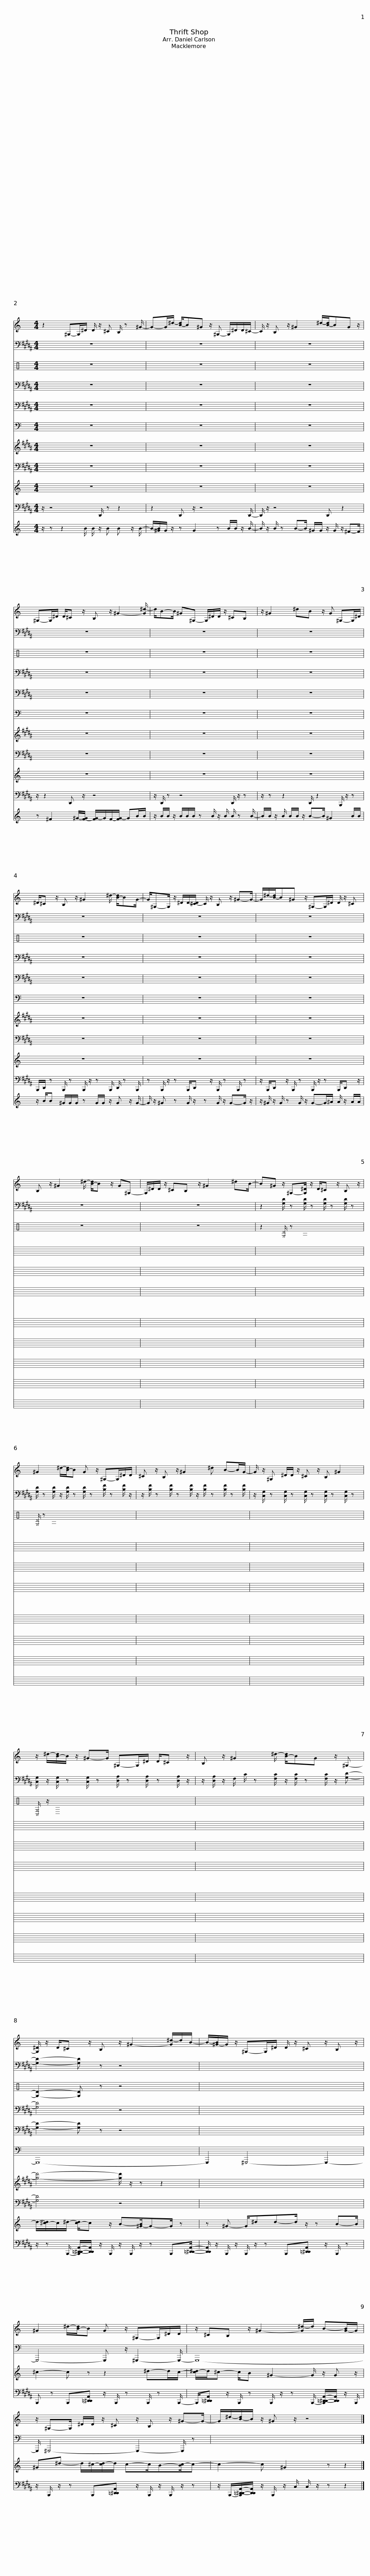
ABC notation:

X:1
%%score 1 2 3 4 5 6 7 8 9 10 11
L:1/8
M:4/4
I:linebreak $
K:C
V:1 treble
V:2 bass
V:3 perc
K:none
V:4 bass
V:5 bass
V:6 bass
V:7 treble
V:8 bass
V:9 treble
V:10 bass
V:11 treble
V:1
 z2 ^G,-G,/^D/ D/ z/ ^C B,/ z ^G/- | G-G/^d/- [B-d]/B^G z/ ^G,- G,/^D/D/^C/- |$ C/ z/ B, z/ ^G2 ^d/-[B-d]/BG z/ | ^G,-G,/^D/ D/^C z/ B, z/ ^G2- [G^d-]/ |$ d/B-B/ ^G^G,- G,/^D/D/ z/ ^CB, | %5
 z/ ^G2 ^dB z/ G ^G,-G,/^D/ |$ ^D/^C z/ B, z/ ^G2 ^d/- [B-d]/BG/- | G/^G,-G,/ z/ ^D/D/-[^C-D]/ C/ z/ B, z/ ^G-G/- |$ G/^d/-[B-d]/B^G z/ ^G,-G,/^D/ D/ z/ ^C | B, z/ ^G2 ^d/- [B-d]/B z/ G^G,- |$ %10
 G,/^D/D/ z/ ^CB, z/ ^G2 ^dB/- | B^G z/ ^G,-[G,^D]/ z/ D/^C z/ B, z/ |$ ^G2 ^d/-[B-d]/B G z/ ^G,-G,/^D/D/ | ^C z/ B, z/ ^G2 ^d B-B/G/- |$ G/ z/ ^G, ^D/D/ z/ ^C z/ B, ^G2 |$ %15
 z/ ^d/-[B-d]/B/ z/ ^G-G/ ^G,-G,/^D/ D/^C z/ |$ B, z/ ^G2 ^d/- [B-d]/BG z/ ^G,- |$ [G,^D]/ z/ D/^C z/ B, z/ ^G2- [G^d-]/d/B/- |$ B/-[^G-B]/G/ z/ ^G,-G,/^D/ D/ z/ ^C z/ B, z/ | ^G2 ^d/-[B-d]/B G z/ ^G,-G,/^D/D/ |$ %20
 z/ ^CB, z/ ^G2- [G^d-]/d/ B-[G-B]/G/ |$ z/ ^G,-G,/ ^D/D/ z/ ^C z/ B, z/ ^G-G/- | G/^d/-[B-d]/B/ z/ ^G z/ z4 |] %23
V:2
[K:B] z8 | z8 |$ z8 | z8 |$ z8 | %5
 z8 |$ z8 | z8 |$ z8 | z8 |$ %10
 z8 | z2 [G,D]/ z [G,D]/ z [G,D]/ z [G,D]/ z |$ [G,D]/ z [G,D]/ z/ [G,D]/ z [G,D]/ z [B,F]/ z [B,F]/ z/ | z/ [B,F]/ z [B,F]/ z [B,F]/ z/ [B,F]/ z [B,F]/ z [B,F]/ |$ z/ [C,G,]/ z [C,G,]/ z [C,G,]/ z [C,G,]/ z [C,G,]/ z |$ %15
 [C,G,]/ z/ [C,G,]/ z [C,G,]/ z [D,A,]/ z [D,A,]/ z [D,A,]/ z/ |$ z/ [D,A,]/ z/ F,/ C/ z [F,C]/ z/ [F,C]/ z [F,C]/ z/ [G,D]- |$ [G,D]2- [G,D] z z4 |$ x8 | x8 |$ %20
 x8 |$ x8 | x8 |] %23
V:3
 z8 | z8 |$ z8 | z8 |$ z8 | %5
 z8 |$ z8 | z8 |$ z8 | z8 |$ %10
 z8 | z2 [^G,^D]/ z [=G,=D]/ z [G,D]/ z [G,D]/ z |$ [^G,^D]/ z [=G,=D]/ z/ [G,D]/ z [G,D]/ z [B,^F]/ z [B,=F]/ z/ | z/ [B,^F]/ z [B,=F]/ z [B,F]/ z/ [B,F]/ z [B,F]/ z [B,F]/ |$ z/ [^C,^G,]/ z [=C,=G,]/ z [C,G,]/ z [C,G,]/ z [C,G,]/ z |$ %15
 [^C,^G,]/ z/ [=C,=G,]/ z [C,G,]/ z [^D,^A,]/ z [=D,=A,]/ z [D,A,]/ z/ |$ z/ [^D,^A,]/ z/ ^F,/ ^C/ z [=F,=C]/ z/ [F,C]/ z [F,C]/ z/ [^G,^D]- |$ [G,D]2- [G,D] z z4 |$ x8 | x8 |$ %20
 x8 |$ x8 | x8 |] %23
V:4
[K:B] z8 | z8 |$ z8 | z8 |$ z8 | %5
 z8 |$ z8 | z8 |$ z8 | z8 |$ %10
 z8 | z2 [G,D]4- [G,D]2- |$ [G,D]4- [G,D]-[G,D]/ [B,F]2- [B,F]/- | [B,F]8- |$ [B,F]/-[C,-G,-B,F]/ [C,G,]4- [C,G,]2- [C,G,]- |$ %15
 [C,G,]2- [C,G,]-[C,G,]/ z/ [D,A,]4- |$ [D,A,-]A,/ [F,C]4- [F,C]-[F,C]/[G,D]- |$ [G,D]4 z4 |$ x8 | x8 |$ %20
 x8 |$ x8 | x8 |] %23
V:5
[K:B] z8 | z8 |$ z8 | z8 |$ z8 | %5
 z8 |$ z8 | z8 |$ z8 | z8 |$ %10
 z8 | z2 [G,D]/ z [G,D]/ z [G,D]/ z [G,D]/ z |$ [G,D]/ z [G,D]/ z/ [G,D]/ z [G,D]/ z [B,F]/ z [B,F]/ z/ | z/ [B,F]/ z [B,F]/ z [B,F]/ z/ [B,F]/ z [B,F]/ z [B,F]/ |$ z/ [C,G,]/ z [C,G,]/ z [C,G,]/ z [C,G,]/ z [C,G,]/ z |$ %15
 [C,G,]/ z/ [C,G,]/ z [C,G,]/ z [D,A,]/ z [D,A,]/ z [D,A,]/ z/ |$ z/ [D,A,]/ z/ F,/ C/ z [F,C]/ z/ [F,C]/ z [F,C]/ z/ [G,D]- |$ [G,D]2- [G,D] z z4 |$ x8 | x8 |$ %20
 x8 |$ x8 | x8 |] %23
V:6
 z8 | z8 |$ z8 | z8 |$ z8 | %5
 z8 |$ z8 | z8 |$ z8 | z8 |$ %10
 z8 | z/ z2 ^G,,,4- G,,,-G,,,/ |$ ^G,,,4- G,,,-G,,,/ B,,,2- B,,,/- | B,,,2- B,,, B,,,4- B,,,- |$ B,,,/ ^C,,4- C,, z/ C,,2- |$ %15
 C,,2- C,,-C,,/ z/ ^D,,,4- |$ D,,,-D,,,/ ^F,,,4- F,,,-F,,,/^G,,,- |$ G,,,8- |$ G,,,2 ^G,,,4- G,,,2- | G,,,4- G,,, z/ ^G,,,2- G,,,/- |$ %20
 G,,,8- |$ G,,,/ ^G,,,4- G,,,2- G,,,/ z | x8 |] %23
V:7
[K:B] z8 | z8 |$ z8 | z8 |$ z8 | %5
 z8 |$ z8 | z8 |$ z8 | z8 |$ %10
 z8 | z/ z2 [gd']4- [gd']-[gd']/- |$ [gd']4- [gd']-[gb-d'f'-]/ [bf']2- [bf']/- | [bf']8- |$ [bf']/ [cg]4- [cg]2- [cg]-[cg]/- |$ %15
 [cg]2- [cg]-[cg]/ z/ [da]4- |$ [da]2 [f-ac'-]/ [fc']4- [fc']/-[fg-c'd'-]/[gd']/- |$ [gd']4- [gd']/ z/ z z2 |$ x8 | x8 |$ %20
 x8 |$ x8 | x8 |] %23
V:8
[K:B] z8 | z8 |$ z8 | z8 |$ z8 | %5
 z8 |$ z8 | z8 |$ z8 | z8 |$ %10
 z8 | z2 [G,D]4- [G,D]2- |$ [G,D]4- [G,D]-[G,D]/ [B,F]2- [B,F]/- | [B,F]8- |$ [B,F]/-[C,-G,-B,F]/ [C,G,]4- [C,G,]2- [C,G,]- |$ %15
 [C,G,]2- [C,G,]-[C,G,]/ z/ [D,A,]4- |$ [D,A,-]A,/ [F,C]4- [F,C]-[F,C]/[G,D]- |$ [G,D]4 z4 |$ x8 | x8 |$ %20
 x8 |$ x8 | x8 |] %23
V:9
 z8 | z8 |$ z8 | z8 |$ z8 | %5
 z8 |$ z8 | z8 |$ z8 | z8 |$ %10
 z8 | z4 ^d z/ d-d/^G- |$ G/BB-B/ ^G2- G- G/ z/ ^d | z/ ^d-[^G-d]/ GB- B/B-B/ G2- |$ G2 ^d z/ d-d/^G- G/BB/- |$ %15
 B ^G2- G/^d-d/ z/ dd-d/ |$ z/ ^G-[GB-]/ B/ z/ B2- B/ z2 ^d/- |$ d/-[^c-d]/c/^d/- [c-d]/c z/ B-[^G-B]/G-G/ z |$ z ^G- G/^dd-d/ z/ z B-B/ | ^c2- c z z2 ^d-d/c/- |$ %20
 [c^d-]/d/^c- c/B ^G2- G/ z/ G z/ |$ ^G^d- d/^c/-[cd-]/d/ c-c/B-[Bc-]/c- | c2- c ^G2 z z2 |] %23
V:10
[K:B] z/ z4 D,,/ z z2 | z2 D,, z/ z4 D,,/- |$ D,,/ z/ z4 D,, z2 | z/ z2 D,, z/ z4 |$ z/ D,,/ z z4 D,,/ z/ z | %5
 z/ z z2 D,,/ z2 B,,,/ z/ z |$ B,,,/D,,/ z B,,,/ z B,,,/ z/ z B,,,/ D,,/ z B,,,/ | z B,,,/ z/ z B,,,/D,, z/ B,,,/ z B,,,/ z |$ z/ B,,,/D,, z/ B,,,/ z B,,,/ z/ z B,,,/D,, z/ | B,,,/ z B,,,/ z/ z B,,,/ D,, z/ B,,,/ z B,,,/ z/ |$ %10
 z B,,,/ z/ D,,/ z B,,,/ z/ B,,,/ z2 B,,,/D,,/ | z2 [B,,,A,,]/ z/ z2 D,,/ z/ z2 |$ D,,/ z2 D,,/ z2 D,,/ z/ z2 | D,,/ z/ z2 D,,/ z/ z2 D,,/ z/ z |$ z/ D,,/ z/ z2 D,,/ z2 D,,/ z/ z |$ %15
 z D,,/ z2 D,,/ z z2 D,,/ z/ |$ z/ z D,,/ z2 ^^C,,/C,,/ z2 B,,, |$ z/ z B,,,/- [B,,,=D,,-^D,,-A,,-]/[D,,D,,A,,]/ z/ B,,,/ z/ B,,,/ z/ z B,,,[=D,,^D,,A,,]/- |$ [D,,D,,A,,]/ z/ B,,,/ z/ B,,,/ z/ z B,,,[=D,,^D,,A,,] z/ B,,,/ z | B,,, z B,,,[=D,,^D,,A,,] z/ B,,,/ z B,,,/ z B,,,/- |$ %20
 B,,,/[=D,,^D,,A,,] z/ B,,,/ z B,,,/ z/ z B,,,/- [B,,,=D,,-^D,,-A,,-]/[D,,D,,A,,]/ z/ B,,,/ |$ z/ B,,,/ z/ z B,,,[=D,,^D,,A,,] z/ B,,,/ z/ B,,,/ z/ z | z/ B,,,/-[B,,,=D,,-^D,,-A,,-]/[D,,D,,A,,]/ z/ B,,,/ z/ C,/ C,/ z/ z z2 |] %23
V:11
 z/ z z2 B/ B/ z/ B B z/ B/- | B/-[^GB]/G/ z/ z G2 z B/B/ z/ B/- |$ B/ z/ B/ z B-B/ ^G/G/ z/ G/ z/ ^F-F/ | z ^F2 ^G/-[F-G]/ [FG-]/G/F/-[FG-]/ GB/B/ |$ z/ B/B/ z/ B/B/B/ z B/ z/ B/ B/ z B/- | %5
 B/B/ z/ B/ B/B/ z/ B-B/ ^G2 B/B/ |$ z/ B/B ^G/G/G/ z G/G/ z/ G z/ G/- | G/ z/ ^G z G/ z/ z G/ z/ G-G/ z/ |$ z/ ^G/ z/ G/ z G/ z/ G-G/^A/ A/ z/ A/A/ | z/ ^A/A/ z/ AB/ z/ B/B/B/ z/ B^G/G/ |$ %10
 z/ ^G/G/ z/ ^A/A/A/ z/ AB/B/ B/B/ z/ B/ | BB z/ B z/ z4 |$ x8 | x8 |$ x8 |$ %15
 x8 |$ x8 |$ x8 |$ x8 | x8 |$ %20
 x8 |$ x8 | x8 |] %23
